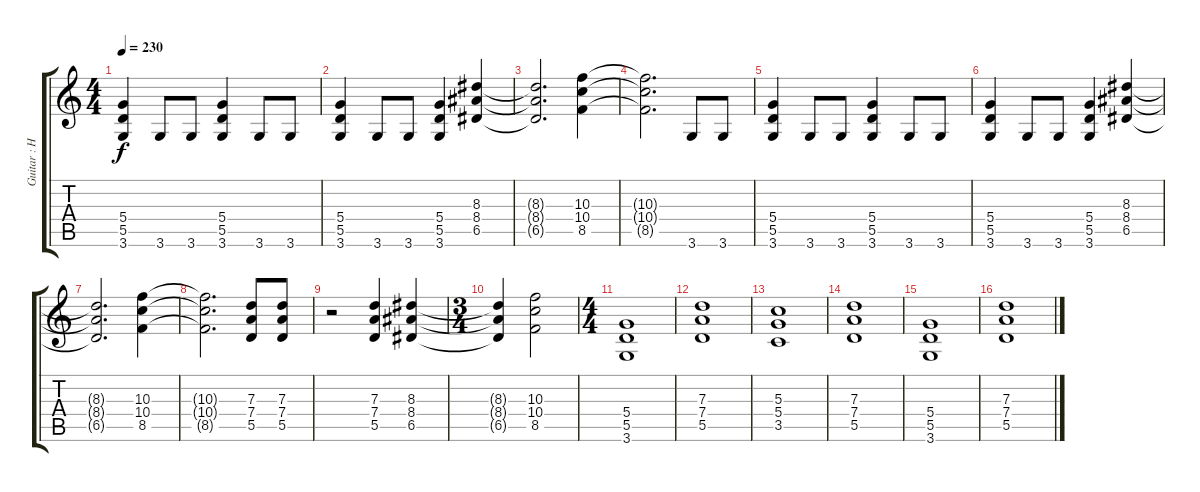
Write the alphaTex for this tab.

\track ("Guitar : Hirasawa Yui - Chan" "Guitar : H") {instrument distortionguitar}
\staff {score tabs}
\tuning (E4 B3 G3 D3 A2 E2) {hide}
\ts (4 4)
\tempo 230
\clef g2
\ks c
(5.4 5.5 3.6).4{dy f} 3.6.8 3.6.8 (5.4 5.5 3.6).4 3.6.8 3.6.8 |
(5.4 5.5 3.6).4 3.6.8 3.6.8 (5.4 5.5 3.6).4 (8.3 8.4 6.5).4 |
(8.3{t} 8.4{t} 6.5{t}).2{d} (10.3 10.4 8.5).4 |
(10.3{t} 10.4{t} 8.5{t}).2{d} 3.6.8 3.6.8 |
(5.4 5.5 3.6).4 3.6.8 3.6.8 (5.4 5.5 3.6).4 3.6.8 3.6.8 |
(5.4 5.5 3.6).4 3.6.8 3.6.8 (5.4 5.5 3.6).4 (8.3 8.4 6.5).4 |
(8.3{t} 8.4{t} 6.5{t}).2{d} (10.3 10.4 8.5).4 |
(10.3{t} 10.4{t} 8.5{t}).2{d} (7.3 7.4 5.5).8 (7.3 7.4 5.5).8 |
r.2 (7.3 7.4 5.5).4 (8.3 8.4 6.5).4 |
\ts (3 4)
(8.3{t} 8.4{t} 6.5{t}).4 (10.3 10.4 8.5).2 |
\ts (4 4)
(5.4 5.5 3.6).1 |
(7.3 7.4 5.5).1 |
(5.3 5.4 3.5).1 |
(7.3 7.4 5.5).1 |
(5.4 5.5 3.6).1 |
(7.3 7.4 5.5).1
